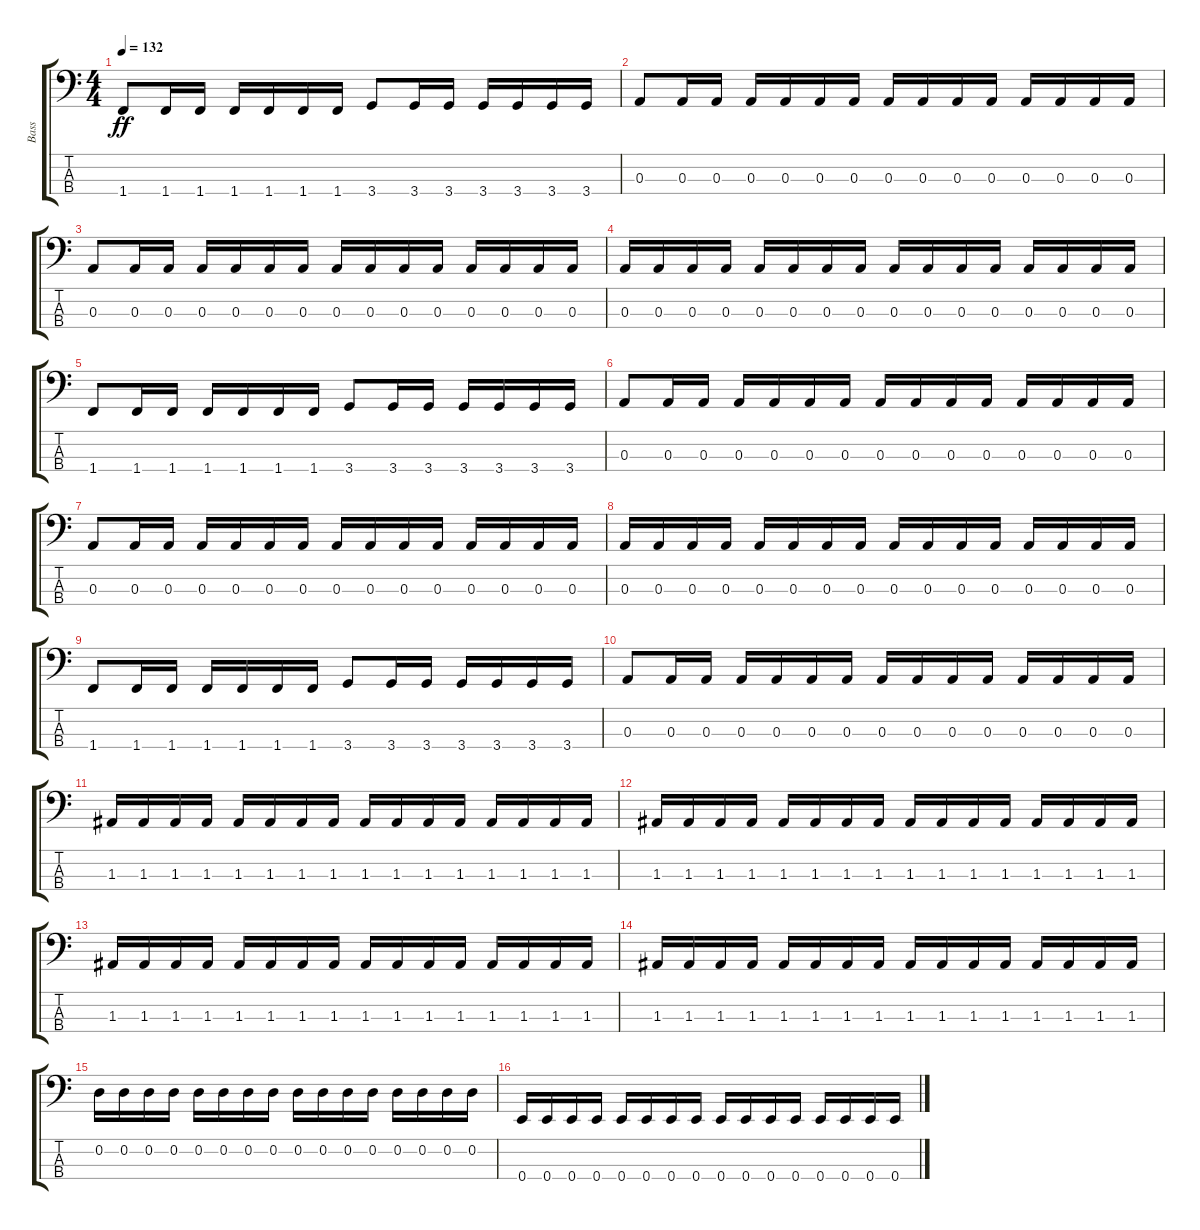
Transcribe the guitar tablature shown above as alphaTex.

\track ("Bass" "Bass") {instrument electricbasspick}
\staff {score tabs}
\tuning (G2 D2 A1 E1) {hide}
\ts (4 4)
\tempo 132
\clef f4
\ks c
1.4.8{dy ff} 1.4.16 1.4.16 1.4.16 1.4.16 1.4.16 1.4.16 3.4.8 3.4.16 3.4.16 3.4.16 3.4.16 3.4.16 3.4.16 |
0.3.8 0.3.16 0.3.16 0.3.16 0.3.16 0.3.16 0.3.16 0.3.16 0.3.16 0.3.16 0.3.16 0.3.16 0.3.16 0.3.16 0.3.16 |
0.3.8 0.3.16 0.3.16 0.3.16 0.3.16 0.3.16 0.3.16 0.3.16 0.3.16 0.3.16 0.3.16 0.3.16 0.3.16 0.3.16 0.3.16 |
0.3.16 0.3.16 0.3.16 0.3.16 0.3.16 0.3.16 0.3.16 0.3.16 0.3.16 0.3.16 0.3.16 0.3.16 0.3.16 0.3.16 0.3.16 0.3.16 |
1.4.8 1.4.16 1.4.16 1.4.16 1.4.16 1.4.16 1.4.16 3.4.8 3.4.16 3.4.16 3.4.16 3.4.16 3.4.16 3.4.16 |
0.3.8 0.3.16 0.3.16 0.3.16 0.3.16 0.3.16 0.3.16 0.3.16 0.3.16 0.3.16 0.3.16 0.3.16 0.3.16 0.3.16 0.3.16 |
0.3.8 0.3.16 0.3.16 0.3.16 0.3.16 0.3.16 0.3.16 0.3.16 0.3.16 0.3.16 0.3.16 0.3.16 0.3.16 0.3.16 0.3.16 |
0.3.16 0.3.16 0.3.16 0.3.16 0.3.16 0.3.16 0.3.16 0.3.16 0.3.16 0.3.16 0.3.16 0.3.16 0.3.16 0.3.16 0.3.16 0.3.16 |
1.4.8 1.4.16 1.4.16 1.4.16 1.4.16 1.4.16 1.4.16 3.4.8 3.4.16 3.4.16 3.4.16 3.4.16 3.4.16 3.4.16 |
0.3.8 0.3.16 0.3.16 0.3.16 0.3.16 0.3.16 0.3.16 0.3.16 0.3.16 0.3.16 0.3.16 0.3.16 0.3.16 0.3.16 0.3.16 |
1.3.16 1.3.16 1.3.16 1.3.16 1.3.16 1.3.16 1.3.16 1.3.16 1.3.16 1.3.16 1.3.16 1.3.16 1.3.16 1.3.16 1.3.16 1.3.16 |
1.3.16 1.3.16 1.3.16 1.3.16 1.3.16 1.3.16 1.3.16 1.3.16 1.3.16 1.3.16 1.3.16 1.3.16 1.3.16 1.3.16 1.3.16 1.3.16 |
1.3.16 1.3.16 1.3.16 1.3.16 1.3.16 1.3.16 1.3.16 1.3.16 1.3.16 1.3.16 1.3.16 1.3.16 1.3.16 1.3.16 1.3.16 1.3.16 |
1.3.16 1.3.16 1.3.16 1.3.16 1.3.16 1.3.16 1.3.16 1.3.16 1.3.16 1.3.16 1.3.16 1.3.16 1.3.16 1.3.16 1.3.16 1.3.16 |
0.2.16 0.2.16 0.2.16 0.2.16 0.2.16 0.2.16 0.2.16 0.2.16 0.2.16 0.2.16 0.2.16 0.2.16 0.2.16 0.2.16 0.2.16 0.2.16 |
0.4.16 0.4.16 0.4.16 0.4.16 0.4.16 0.4.16 0.4.16 0.4.16 0.4.16 0.4.16 0.4.16 0.4.16 0.4.16 0.4.16 0.4.16 0.4.16
